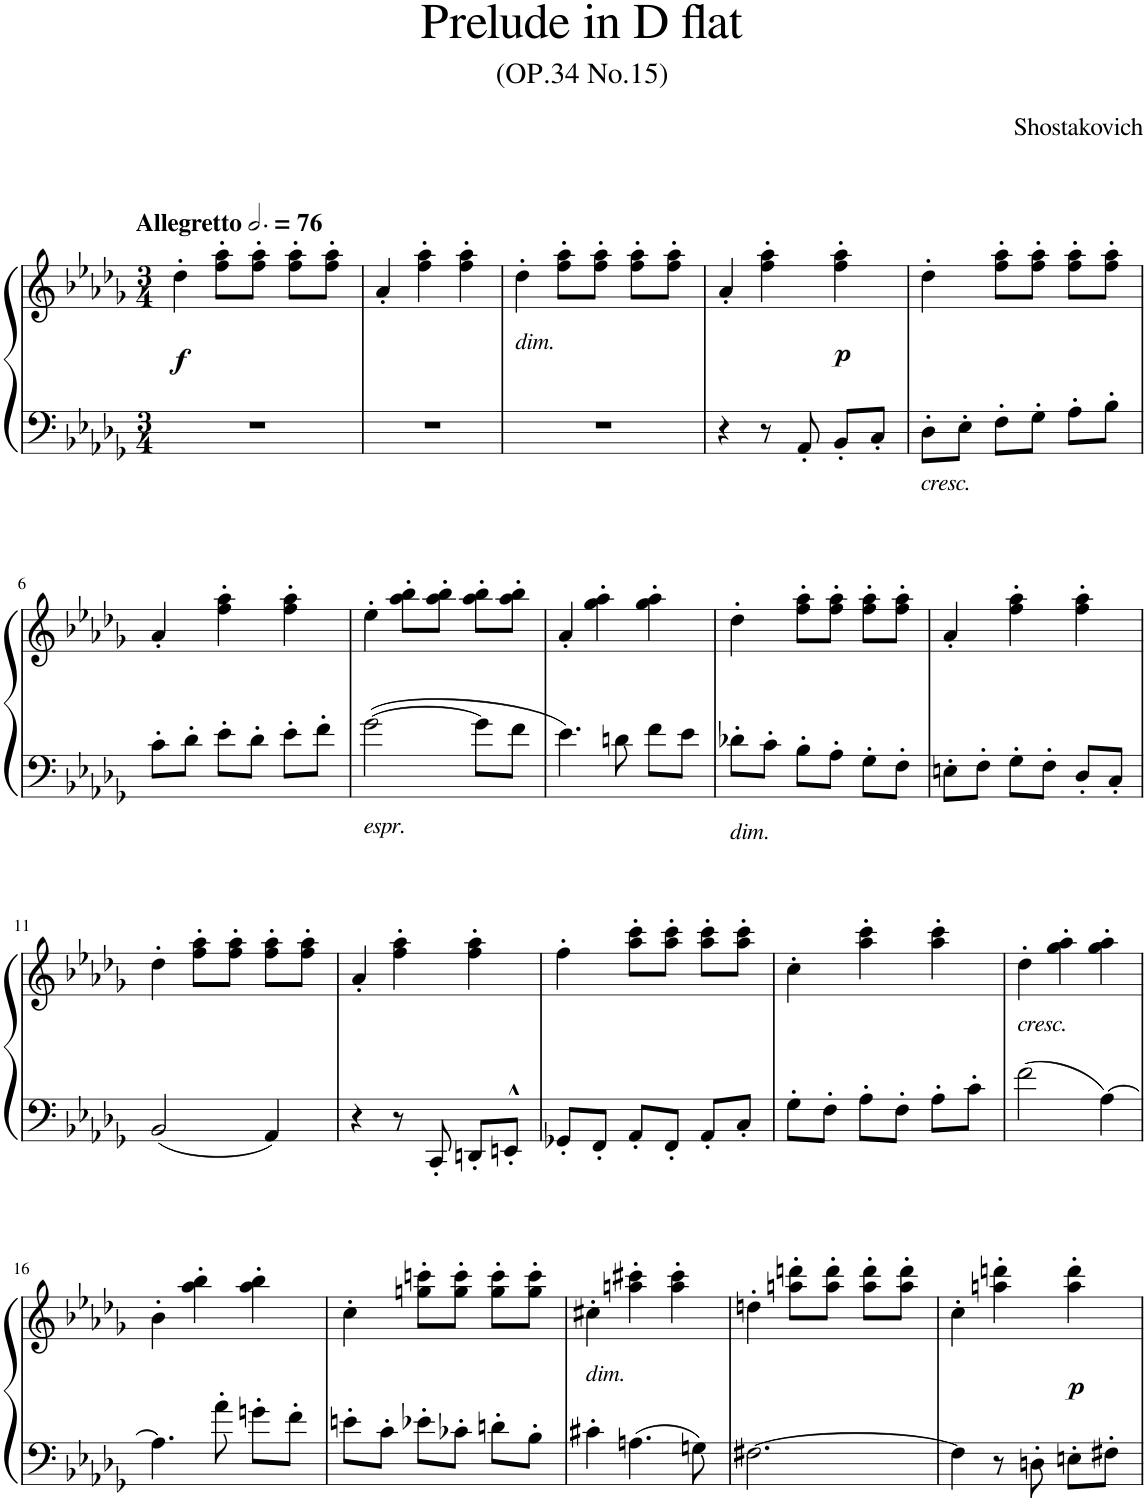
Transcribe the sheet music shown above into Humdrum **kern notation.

**kern	**kern	**dynam
*part1	*part1	*part1
*staff2	*staff1	*staff1/2
*I"Piano	*	*
*I'Pno	*	*
*clefF4	*clefG2	*
*k[b-e-a-d-g-]	*k[b-e-a-d-g-]	*
*M3/4	*M3/4	*
*MM228	*MM228	*
=1	=1	=1
!	!LO:TX:a:B:t=Allegretto	!
!	!	!LO:DY:b
2.r	4dd-'\	f
.	8ff\' 8aa-\'L	.
.	8ff\' 8aa-\'J	.
.	8ff\' 8aa-\'L	.
.	8ff\' 8aa-\'J	.
=2	=2	=2
2.r	4a-'/	.
.	4ff\' 4aa-\'	.
.	4ff\' 4aa-\'	.
=3	=3	=3
!	!LO:TX:b:i:t=dim.	!
2.r	4dd-'\	.
.	8ff\' 8aa-\'L	.
.	8ff\' 8aa-\'J	.
.	8ff\' 8aa-\'L	.
.	8ff\' 8aa-\'J	.
=4	=4	=4
4r	4a-'/	.
8r	4ff\' 4aa-\'	.
8AA-'/	.	.
!	!	!LO:DY:b
8BB-'/L	4ff\' 4aa-\'	p
8C'/J	.	.
=5	=5	=5
!LO:TX:b:i:t=cresc.	!	!
8D-'\L	4dd-'\	.
8E-'\J	.	.
8F'\L	8ff\' 8aa-\'L	.
8G-'\J	8ff\' 8aa-\'J	.
8A-'\L	8ff\' 8aa-\'L	.
8B-'\J	8ff\' 8aa-\'J	.
!!LO:LB:g=z
=6	=6	=6
8c'\L	4a-'/	.
8d-'\J	.	.
8e-'\L	4ff\' 4aa-\'	.
8d-'\J	.	.
8e-'\L	4ff\' 4aa-\'	.
8f'\J	.	.
=7	=7	=7
!LO:TX:b:i:t=espr.	!	!
[2g-\	4ee-'\	.
.	8aa-\' 8bb-\'L	.
.	8aa-\' 8bb-\'J	.
8g-\L]	8aa-\' 8bb-\'L	.
8f\J	8aa-\' 8bb-\'J	.
=8	=8	=8
4.e-\	4a-'/	.
.	4gg-\' 4aa-\'	.
8dn\	.	.
8f\L	4gg-\' 4aa-\'	.
8e-\J	.	.
=9	=9	=9
!LO:TX:b:i:t=dim.	!	!
8d-X'\L	4dd-'\	.
8c'\J	.	.
8B-'\L	8ff\' 8aa-\'L	.
8A-'\J	8ff\' 8aa-\'J	.
8G-'\L	8ff\' 8aa-\'L	.
8F'\J	8ff\' 8aa-\'J	.
=10	=10	=10
8En'\L	4a-'/	.
8F'\J	.	.
8G-'\L	4ff\' 4aa-\'	.
8F'\J	.	.
8D-'/L	4ff\' 4aa-\'	.
8C'/J	.	.
!!LO:LB:g=z
=11	=11	=11
2BB-/	4dd-'\	.
.	8ff\' 8aa-\'L	.
.	8ff\' 8aa-\'J	.
4AA-/	8ff\' 8aa-\'L	.
.	8ff\' 8aa-\'J	.
=12	=12	=12
4r	4a-'/	.
8r	4ff\' 4aa-\'	.
8CC'/	.	.
8DDn'/L	4ff\' 4aa-\'	.
8EEn'^^/J	.	.
=13	=13	=13
8GG-X'/L	4ff'\	.
8FF'/J	.	.
8AA-'/L	8aa-\' 8ccc\'L	.
8FF'/J	8aa-\' 8ccc\'J	.
8AA-'/L	8aa-\' 8ccc\'L	.
8C'/J	8aa-\' 8ccc\'J	.
=14	=14	=14
8G-'\L	4cc'\	.
8F'\J	.	.
8A-'\L	4aa-\' 4ccc\'	.
8F'\J	.	.
8A-'\L	4aa-\' 4ccc\'	.
8c'\J	.	.
=15	=15	=15
!	!LO:TX:b:i:t=cresc.	!
2f\	4dd-'\	.
.	4gg-\' 4aa-\'	.
[4A-\	4gg-\' 4aa-\'	.
!!LO:LB:g=z
=16	=16	=16
4.A-\]	4b-'\	.
.	4aa-\' 4bb-\'	.
8a-'\	.	.
8gn'\L	4aa-\' 4bb-\'	.
8f'\J	.	.
=17	=17	=17
8en'\L	4cc'\	.
8c'\J	.	.
8e-X'\L	8ggn\' 8cccn\'L	.
8c-X'\J	8gg\' 8ccc\'J	.
8dn'\L	8gg\' 8ccc\'L	.
8B-'\J	8gg\' 8ccc\'J	.
=18	=18	=18
!	!LO:TX:b:i:t=dim.	!
4c#X'\	4cc#X'\	.
4.An\	4aan\' 4ccc#X\'	.
.	4aa\' 4ccc#\'	.
8Gn\	.	.
=19	=19	=19
[2.F#X\	4ddn'\	.
.	8aan\' 8dddn\'L	.
.	8aa\' 8ddd\'J	.
.	8aa\' 8ddd\'L	.
.	8aa\' 8ddd\'J	.
=20	=20	=20
4F#\]	4cc'\	.
8r	4aan\' 4dddn\'	.
8Dn'\	.	.
!	!	!LO:DY:b
8En'\L	4aa\' 4ddd\'	p
8F#X'\J	.	.
=	=	=
*-	*-	*-
